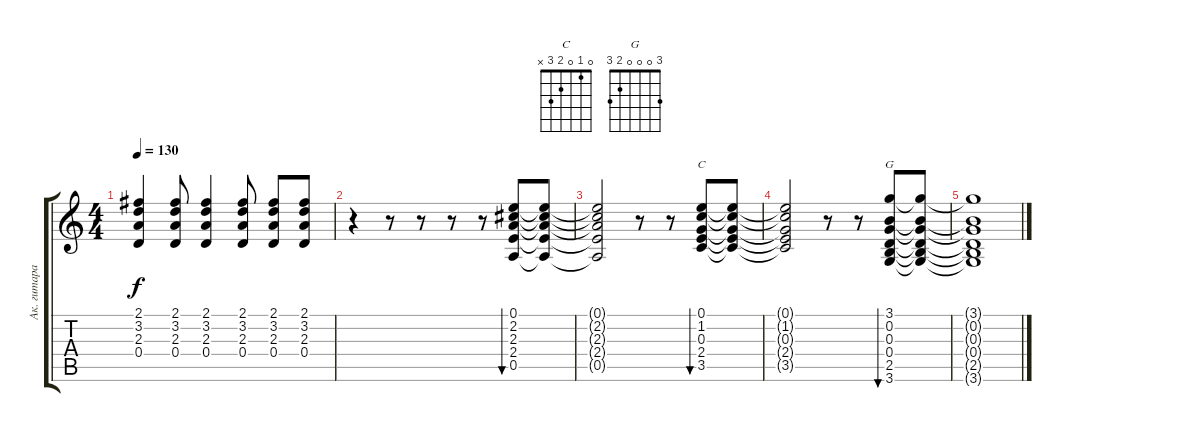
\track ("Ак. гитара" "Ак. гитара") {instrument acousticguitarsteel}
\staff {score tabs}
\tuning (E4 B3 G3 D3 A2 E2) {hide}
\chord ("C" 0 1 0 2 3 x)
\chord ("G" 3 0 0 0 2 3)
\ts (4 4)
\tempo 130
\clef g2
\ks c
(2.1 3.2 2.3 0.4).4{dy f} (2.1 3.2 2.3 0.4).8 (2.1 3.2 2.3 0.4).4 (2.1 3.2 2.3 0.4).8 (2.1 3.2 2.3 0.4).8 (2.1 3.2 2.3 0.4).8 |
r.4 r.8 r.8 r.8 r.8 (0.1 2.2 2.3 2.4 0.5).8{bu 480} (0.1{t} 2.2{t} 2.3{t} 2.4{t} 0.5{t}).8 |
(0.1{t} 2.2{t} 2.3{t} 2.4{t} 0.5{t}).2 r.8 r.8 (0.1 1.2 0.3 2.4 3.5).8{bu 480 ch "C"} (0.1{t} 1.2{t} 0.3{t} 2.4{t} 3.5{t}).8 |
(0.1{t} 1.2{t} 0.3{t} 2.4{t} 3.5{t}).2 r.8 r.8 (3.1 0.2 0.3 0.4 2.5 3.6).8{bu 480 ch "G"} (3.1{t} 0.2{t} 0.3{t} 0.4{t} 2.5{t} 3.6{t}).8 |
(3.1{t} 0.2{t} 0.3{t} 0.4{t} 2.5{t} 3.6{t}).1
